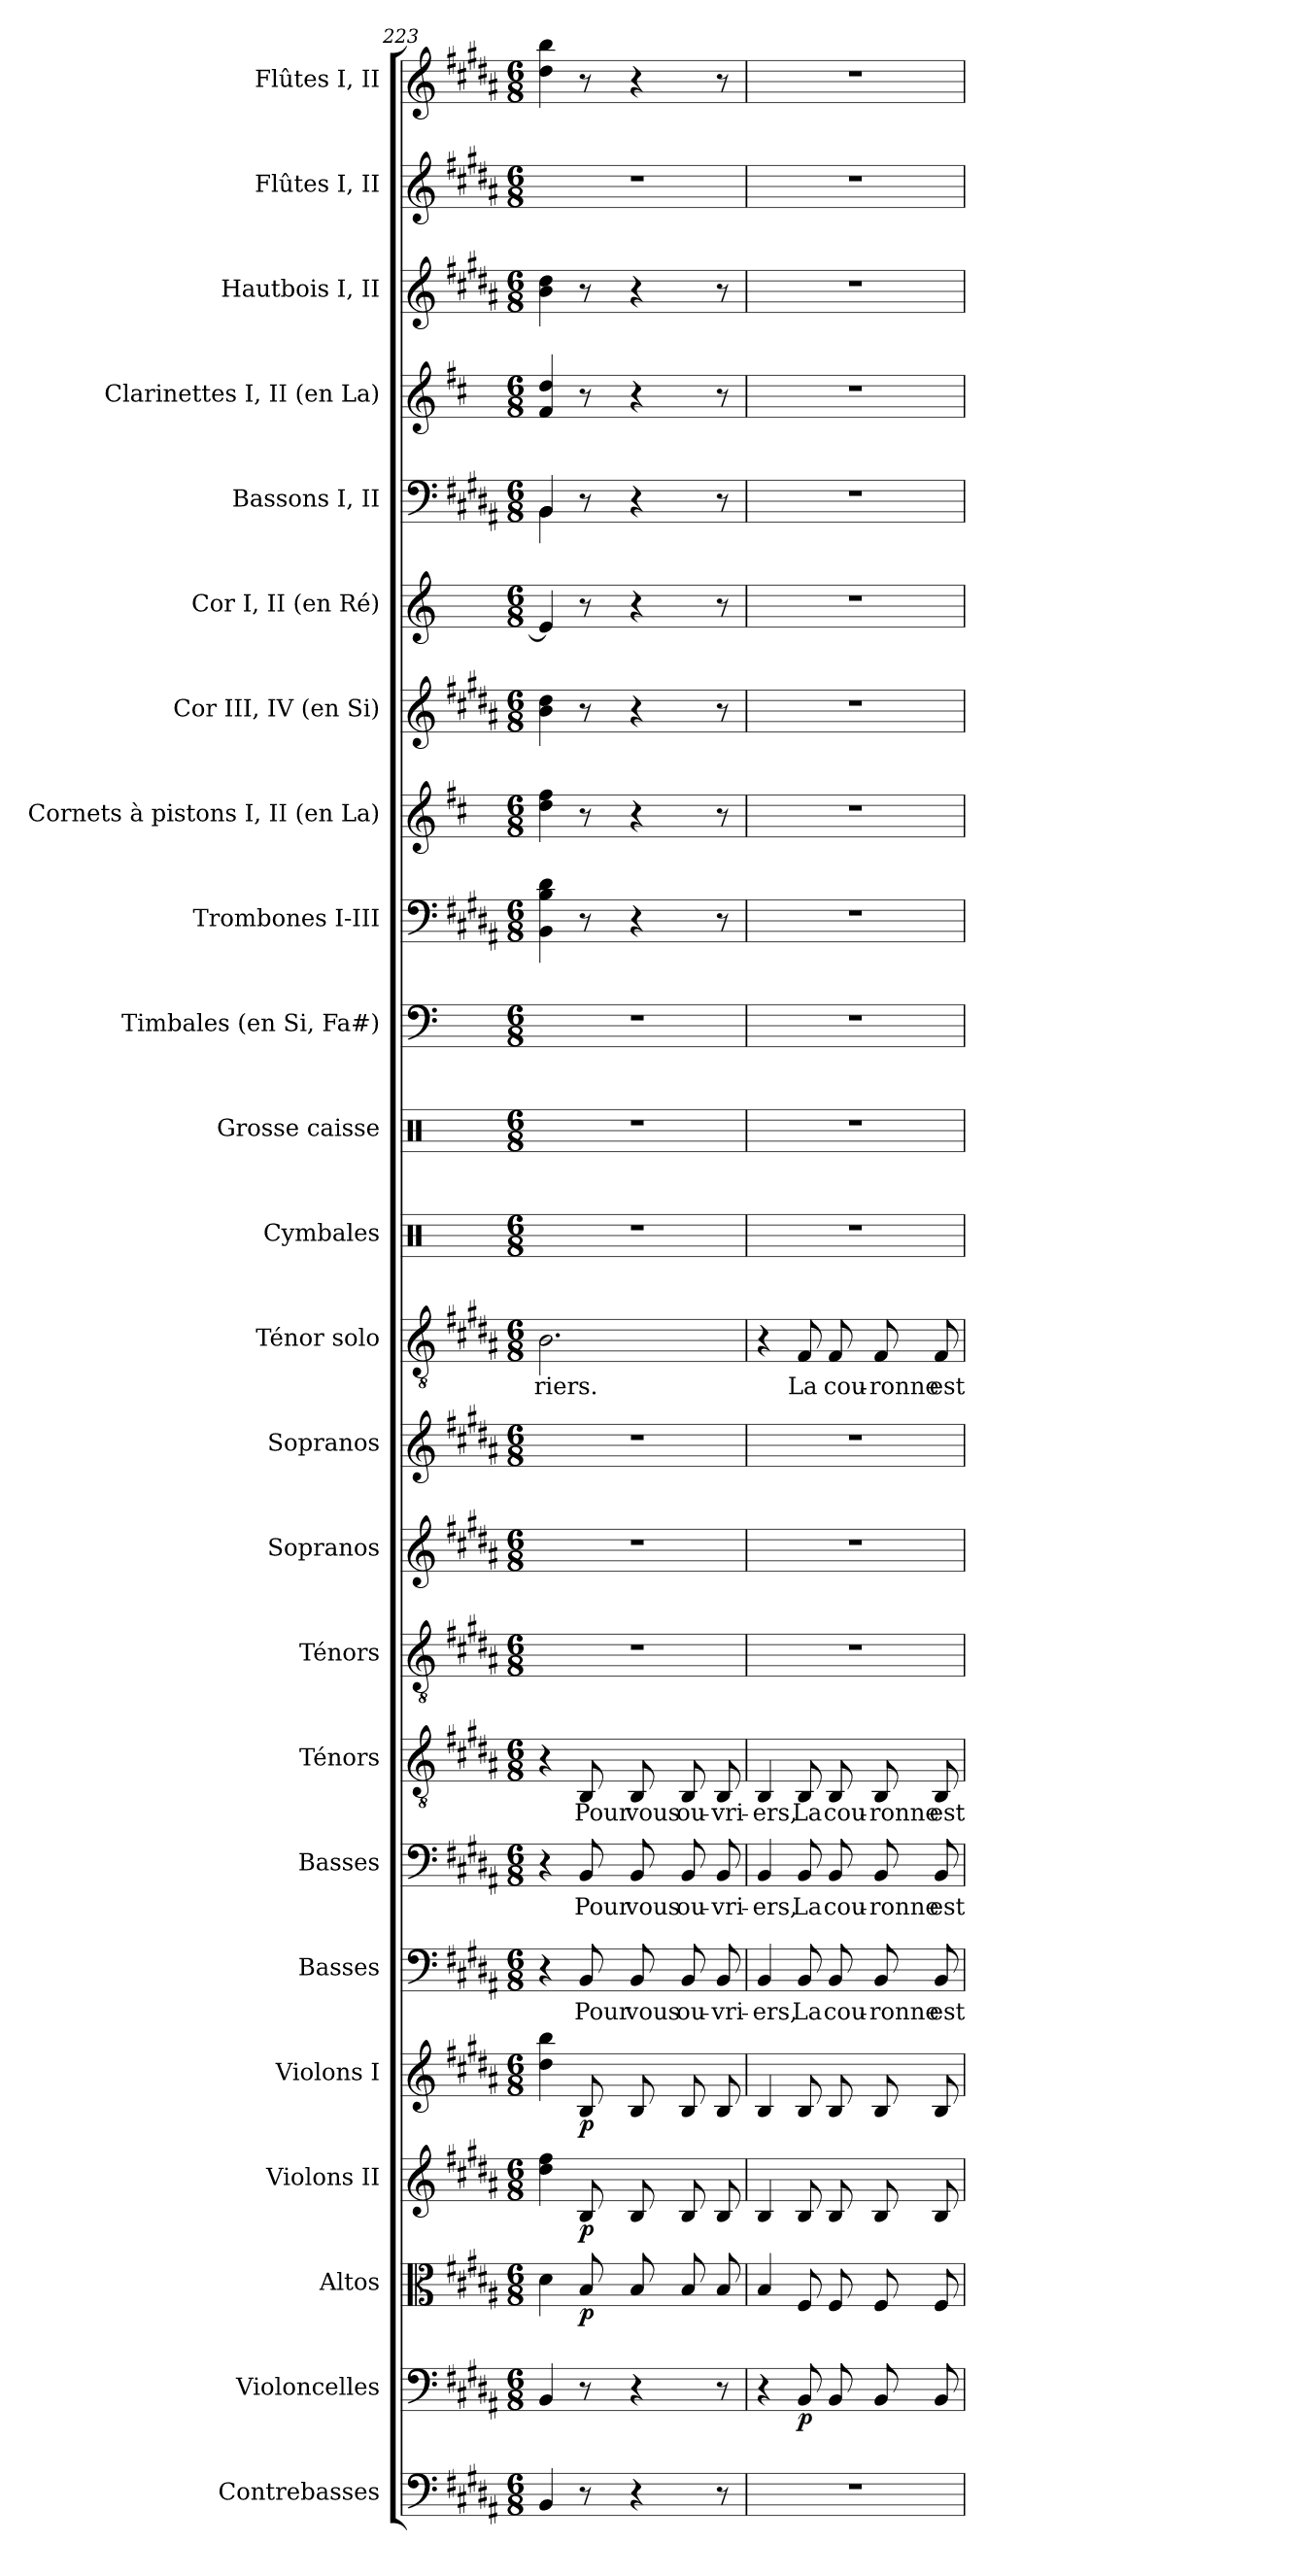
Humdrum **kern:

**kern	**kern	**dynam	**kern	**dynam	**kern	**dynam	**kern	**dynam	**kern	**text	**kern	**text	**kern	**text	**kern	**kern	**kern	**kern	**text	**kern	**kern	**kern	**kern	**kern	**kern	**kern	**kern	**kern	**kern	**kern	**kern
*part24	*part23	*part23	*part22	*part22	*part21	*part21	*part20	*part20	*part19	*part19	*part18	*part18	*part17	*part17	*part16	*part15	*part14	*part13	*part13	*part12	*part11	*part10	*part9	*part8	*part7	*part6	*part5	*part4	*part3	*part2	*part1
*staff24	*staff23	*staff23	*staff22	*staff22	*staff21	*staff21	*staff20	*staff20	*staff19	*staff19	*staff18	*staff18	*staff17	*staff17	*staff16	*staff15	*staff14	*staff13	*staff13	*staff12	*staff11	*staff10	*staff9	*staff8	*staff7	*staff6	*staff5	*staff4	*staff3	*staff2	*staff1
*I"Contrebasses	*I"Violoncelles	*	*I"Altos	*	*I"Violons II	*	*I"Violons I	*	*I"Basses	*	*I"Basses	*	*I"Ténors	*	*I"Ténors	*I"Sopranos	*I"Sopranos	*I"Ténor solo	*	*I"Cymbales	*I"Grosse caisse	*I"Timbales (en Si, Fa#)	*I"Trombones I-III	*I"Cornets à pistons I, II (en La)	*I"Cor III, IV (en Si)	*I"Cor I, II (en Ré)	*I"Bassons I, II	*I"Clarinettes I, II (en La)	*I"Hautbois I, II	*I"Flûtes I, II	*I"Flûtes I, II
*I'Cb.	*I'Vlles	*	*I'Altos	*	*I'Vns II	*	*I'Vns I	*	*I'Basses	*	*I'Basses	*	*I'Tén.	*	*I'Tén.	*I'Sopr.	*I'Sopr.	*I'Tén. solo	*	*I'Cym.	*I'G. c.	*I'Timb.	*I'Trb.	*I'C.à p. (La)	*I'Cor (Si)	*I'Cor (Ré)	*I'Bns	*I'Cl. (La)	*I'Hb.	*I'Fl.	*I'Fl.
*clefF4	*clefF4	*	*clefC3	*	*clefG2	*	*clefG2	*	*clefF4	*	*clefF4	*	*clefGv2	*	*clefGv2	*clefG2	*clefG2	*clefGv2	*	*clefX	*clefX	*clefF4	*clefF4	*clefG2	*clefG2	*clefG2	*clefF4	*clefG2	*clefG2	*clefG2	*clefG2
*ITrd7c12	*	*	*	*	*	*	*	*	*	*	*	*	*ITrd7c12	*	*ITrd7c12	*	*	*ITrd7c12	*	*	*	*	*	*ITrd2c3	*ITrd8c13	*ITrd6c10	*	*ITrd2c3	*	*	*
*k[f#c#g#d#a#]	*k[f#c#g#d#a#]	*	*k[f#c#g#d#a#]	*	*k[f#c#g#d#a#]	*	*k[f#c#g#d#a#]	*	*k[f#c#g#d#a#]	*	*k[f#c#g#d#a#]	*	*k[f#c#g#d#a#]	*	*k[f#c#g#d#a#]	*k[f#c#g#d#a#]	*k[f#c#g#d#a#]	*k[f#c#g#d#a#]	*	*k[]	*k[]	*k[]	*k[f#c#g#d#a#]	*k[f#c#g#d#a#]	*k[f#c#g#d#a#]	*k[f#c#]	*k[f#c#g#d#a#]	*k[f#c#g#d#a#]	*k[f#c#g#d#a#]	*k[f#c#g#d#a#]	*k[f#c#g#d#a#]
*B:	*B:	*	*B:	*	*B:	*	*B:	*	*B:	*	*B:	*	*B:	*	*B:	*B:	*B:	*B:	*	*C:	*C:	*C:	*B:	*B:	*B:	*D:	*B:	*B:	*B:	*B:	*B:
*M6/8	*M6/8	*	*M6/8	*	*M6/8	*	*M6/8	*	*M6/8	*	*M6/8	*	*M6/8	*	*M6/8	*M6/8	*M6/8	*M6/8	*	*M6/8	*M6/8	*M6/8	*M6/8	*M6/8	*M6/8	*M6/8	*M6/8	*M6/8	*M6/8	*M6/8	*M6/8
=223	=223	=223	=223	=223	=223	=223	=223	=223	=223	=223	=223	=223	=223	=223	=223	=223	=223	=223	=223	=223	=223	=223	=223	=223	=223	=223	=223	=223	=223	=223	=223
!	!	!	!	!	!	!	!	!	!	!	!	!	!	!	!LO:N:vis=1	!LO:N:vis=1	!LO:N:vis=1	!	!	!	!	!	!	!	!	!	!	!	!	!	!
!	!	!	!	!	!	!	!	!	!	!	!	!	!	!	!	!	!	!	!LO:LY:b:color=#000000	!LO:N:vis=1	!LO:N:vis=1	!LO:N:vis=1	!	!	!	!	!	!	!	!LO:N:vis=1	!
*	*	*	*	*	*	*	*	*	*	*	*	*	*	*	*	*	*	*	*	*	*	*	*	*	*	*	*^	*	*	*	*
4BBBi/	4BBi/	.	4d#i\	.	4dd#i\ 4ff#i	.	4dd#i\ 4bbi	.	4r	.	4r	.	4r	.	2.r	2.r	2.r	2.BBi\	-riers.	2.r	2.r	2.r	4BBi\ 4Bi 4d#i	4bi\ 4dd#i	4Bi\ 4d#i	4F#i/]	4BBi/	4BBi\	4d#i/ 4bi	4bi\ 4dd#i	2.r	4dd#i\ 4bbi
!	!	!	!	!	!	!	!	!	!	!LO:LY:b:color=#000000	!	!	!	!	!	!	!	!	!	!	!	!	!	!	!	!	!	!	!	!	!	!
!	!	!	!	!	!	!	!	!	!	!	!	!LO:LY:b:color=#000000	!	!	!	!	!	!	!	!	!	!	!	!	!	!	!	!	!	!	!	!
!	!	!	!	!	!	!	!	!	!	!	!	!	!	!LO:LY:b:color=#000000	!	!	!	!	!	!	!	!	!	!	!	!	!	!	!	!	!	!
8r	8r	.	8Bi/	p	8Bi/	p	8Bi/	p	8BBi/	Pour	8BBi/	Pour	8BBBi/	Pour	.	.	.	.	.	.	.	.	8r	8r	8r	8r	8r	2ryy	8r	8r	.	8r
!	!	!	!	!	!	!	!	!	!	!LO:LY:b:color=#000000	!	!	!	!	!	!	!	!	!	!	!	!	!	!	!	!	!	!	!	!	!	!
!	!	!	!	!	!	!	!	!	!	!	!	!LO:LY:b:color=#000000	!	!	!	!	!	!	!	!	!	!	!	!	!	!	!	!	!	!	!	!
!	!	!	!	!	!	!	!	!	!	!	!	!	!	!LO:LY:b:color=#000000	!	!	!	!	!	!	!	!	!	!	!	!	!	!	!	!	!	!
4r	4r	.	8Bi/	.	8Bi/	.	8Bi/	.	8BBi/	vous	8BBi/	vous	8BBBi/	vous	.	.	.	.	.	.	.	.	4r	4r	4r	4r	4r	.	4r	4r	.	4r
!	!	!	!	!	!	!	!	!	!	!LO:LY:b:color=#000000	!	!	!	!	!	!	!	!	!	!	!	!	!	!	!	!	!	!	!	!	!	!
!	!	!	!	!	!	!	!	!	!	!	!	!LO:LY:b:color=#000000	!	!	!	!	!	!	!	!	!	!	!	!	!	!	!	!	!	!	!	!
!	!	!	!	!	!	!	!	!	!	!	!	!	!	!LO:LY:b:color=#000000	!	!	!	!	!	!	!	!	!	!	!	!	!	!	!	!	!	!
.	.	.	8Bi/	.	8Bi/	.	8Bi/	.	8BBi/	ou-	8BBi/	ou-	8BBBi/	ou-	.	.	.	.	.	.	.	.	.	.	.	.	.	.	.	.	.	.
!	!	!	!	!	!	!	!	!	!	!LO:LY:b:color=#000000	!	!	!	!	!	!	!	!	!	!	!	!	!	!	!	!	!	!	!	!	!	!
!	!	!	!	!	!	!	!	!	!	!	!	!LO:LY:b:color=#000000	!	!	!	!	!	!	!	!	!	!	!	!	!	!	!	!	!	!	!	!
!	!	!	!	!	!	!	!	!	!	!	!	!	!	!LO:LY:b:color=#000000	!	!	!	!	!	!	!	!	!	!	!	!	!	!	!	!	!	!
8r	8r	.	8Bi/	.	8Bi/	.	8Bi/	.	8BBi/	-vri-	8BBi/	-vri-	8BBBi/	-vri-	.	.	.	.	.	.	.	.	8r	8r	8r	8r	8r	.	8r	8r	.	8r
*	*	*	*	*	*	*	*	*	*	*	*	*	*	*	*	*	*	*	*	*	*	*	*	*	*	*	*v	*v	*	*	*	*
=224	=224	=224	=224	=224	=224	=224	=224	=224	=224	=224	=224	=224	=224	=224	=224	=224	=224	=224	=224	=224	=224	=224	=224	=224	=224	=224	=224	=224	=224	=224	=224
!LO:N:vis=1	!	!	!	!	!	!	!	!	!	!	!	!	!	!	!	!	!	!	!	!	!	!	!	!	!	!	!	!	!	!	!
!	!	!	!	!	!	!	!	!	!	!LO:LY:b:color=#000000	!	!	!	!	!	!	!	!	!	!	!	!	!	!	!	!	!	!	!	!	!
!	!	!	!	!	!	!	!	!	!	!	!	!LO:LY:b:color=#000000	!	!	!	!	!	!	!	!	!	!	!	!	!	!	!	!	!	!	!
!	!	!	!	!	!	!	!	!	!	!	!	!	!	!LO:LY:b:color=#000000	!LO:N:vis=1	!LO:N:vis=1	!LO:N:vis=1	!	!	!LO:N:vis=1	!LO:N:vis=1	!LO:N:vis=1	!LO:N:vis=1	!LO:N:vis=1	!LO:N:vis=1	!LO:N:vis=1	!LO:N:vis=1	!LO:N:vis=1	!LO:N:vis=1	!LO:N:vis=1	!LO:N:vis=1
2.r	4r	.	4Bi/	.	4Bi/	.	4Bi/	.	4BBi/	-ers,	4BBi/	-ers,	4BBBi/	-ers,	2.r	2.r	2.r	4r	.	2.r	2.r	2.r	2.r	2.r	2.r	2.r	2.r	2.r	2.r	2.r	2.r
!	!	!	!	!	!	!	!	!	!	!LO:LY:b:color=#000000	!	!	!	!	!	!	!	!	!	!	!	!	!	!	!	!	!	!	!	!	!
!	!	!	!	!	!	!	!	!	!	!	!	!LO:LY:b:color=#000000	!	!	!	!	!	!	!	!	!	!	!	!	!	!	!	!	!	!	!
!	!	!	!	!	!	!	!	!	!	!	!	!	!	!LO:LY:b:color=#000000	!	!	!	!	!	!	!	!	!	!	!	!	!	!	!	!	!
!	!	!	!	!	!	!	!	!	!	!	!	!	!	!	!	!	!	!	!LO:LY:b:color=#000000	!	!	!	!	!	!	!	!	!	!	!	!
.	8BBi/	p	8F#i/	.	8Bi/	.	8Bi/	.	8BBi/	La	8BBi/	La	8BBBi/	La	.	.	.	8FF#i/	La	.	.	.	.	.	.	.	.	.	.	.	.
!	!	!	!	!	!	!	!	!	!	!LO:LY:b:color=#000000	!	!	!	!	!	!	!	!	!	!	!	!	!	!	!	!	!	!	!	!	!
!	!	!	!	!	!	!	!	!	!	!	!	!LO:LY:b:color=#000000	!	!	!	!	!	!	!	!	!	!	!	!	!	!	!	!	!	!	!
!	!	!	!	!	!	!	!	!	!	!	!	!	!	!LO:LY:b:color=#000000	!	!	!	!	!	!	!	!	!	!	!	!	!	!	!	!	!
!	!	!	!	!	!	!	!	!	!	!	!	!	!	!	!	!	!	!	!LO:LY:b:color=#000000	!	!	!	!	!	!	!	!	!	!	!	!
.	8BBi/	.	8F#i/	.	8Bi/	.	8Bi/	.	8BBi/	cou-	8BBi/	cou-	8BBBi/	cou-	.	.	.	8FF#i/	cou-	.	.	.	.	.	.	.	.	.	.	.	.
!	!	!	!	!	!	!	!	!	!	!LO:LY:b:color=#000000	!	!	!	!	!	!	!	!	!	!	!	!	!	!	!	!	!	!	!	!	!
!	!	!	!	!	!	!	!	!	!	!	!	!LO:LY:b:color=#000000	!	!	!	!	!	!	!	!	!	!	!	!	!	!	!	!	!	!	!
!	!	!	!	!	!	!	!	!	!	!	!	!	!	!LO:LY:b:color=#000000	!	!	!	!	!	!	!	!	!	!	!	!	!	!	!	!	!
!	!	!	!	!	!	!	!	!	!	!	!	!	!	!	!	!	!	!	!LO:LY:b:color=#000000	!	!	!	!	!	!	!	!	!	!	!	!
.	8BBi/	.	8F#i/	.	8Bi/	.	8Bi/	.	8BBi/	-ronne	8BBi/	-ronne	8BBBi/	-ronne	.	.	.	8FF#i/	-ronne	.	.	.	.	.	.	.	.	.	.	.	.
!	!	!	!	!	!	!	!	!	!	!LO:LY:b:color=#000000	!	!	!	!	!	!	!	!	!	!	!	!	!	!	!	!	!	!	!	!	!
!	!	!	!	!	!	!	!	!	!	!	!	!LO:LY:b:color=#000000	!	!	!	!	!	!	!	!	!	!	!	!	!	!	!	!	!	!	!
!	!	!	!	!	!	!	!	!	!	!	!	!	!	!LO:LY:b:color=#000000	!	!	!	!	!	!	!	!	!	!	!	!	!	!	!	!	!
!	!	!	!	!	!	!	!	!	!	!	!	!	!	!	!	!	!	!	!LO:LY:b:color=#000000	!	!	!	!	!	!	!	!	!	!	!	!
.	8BBi/	.	8F#i/	.	8Bi/	.	8Bi/	.	8BBi/	est	8BBi/	est	8BBBi/	est	.	.	.	8FF#i/	est	.	.	.	.	.	.	.	.	.	.	.	.
=	=	=	=	=	=	=	=	=	=	=	=	=	=	=	=	=	=	=	=	=	=	=	=	=	=	=	=	=	=	=	=
*-	*-	*-	*-	*-	*-	*-	*-	*-	*-	*-	*-	*-	*-	*-	*-	*-	*-	*-	*-	*-	*-	*-	*-	*-	*-	*-	*-	*-	*-	*-	*-
